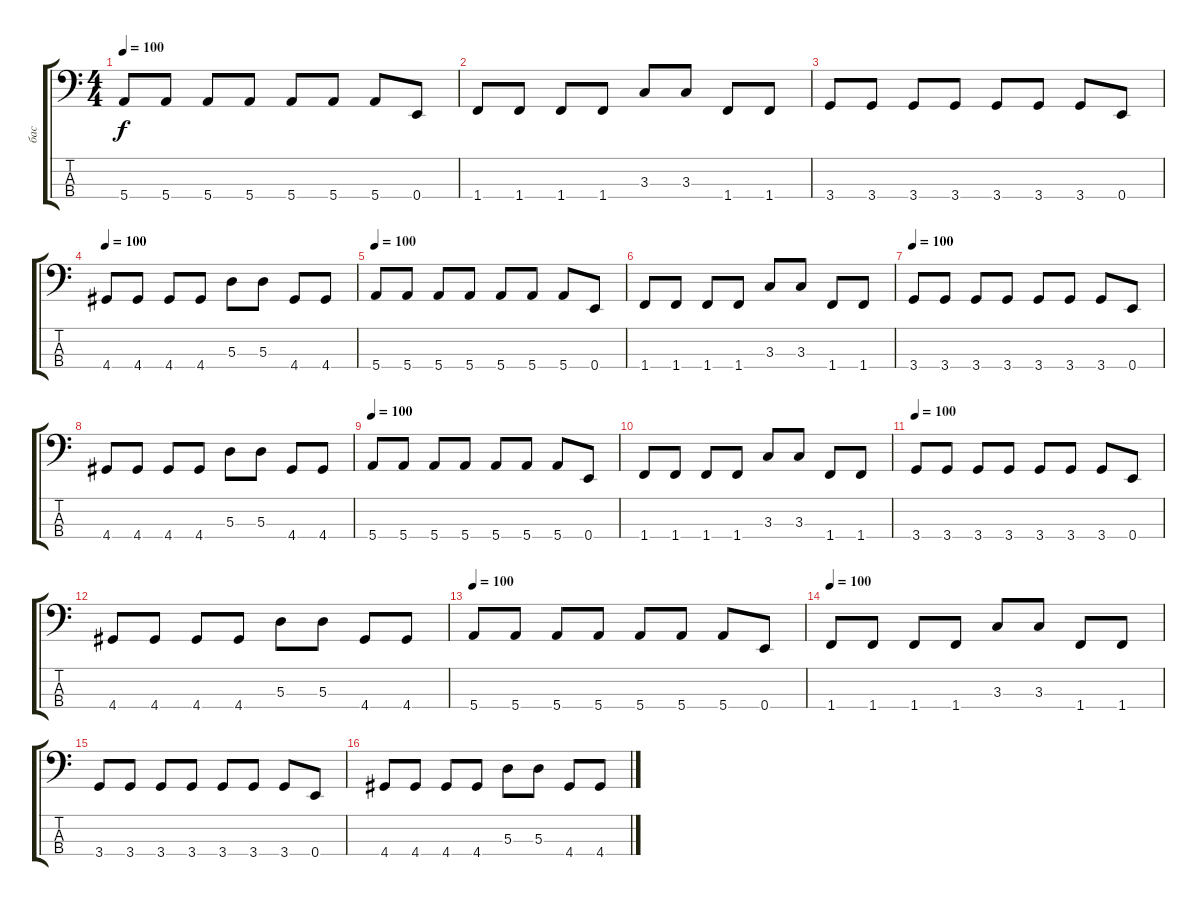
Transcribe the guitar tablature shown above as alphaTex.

\track ("бас" "бас") {instrument electricbassfinger}
\staff {score tabs}
\tuning (G2 D2 A1 E1) {hide}
\ts (4 4)
\tempo 100
\clef f4
\ks c
5.4.8{dy f} 5.4.8 5.4.8 5.4.8 5.4.8 5.4.8 5.4.8 0.4.8 |
1.4.8 1.4.8 1.4.8 1.4.8 3.3.8 3.3.8 1.4.8 1.4.8 |
3.4.8 3.4.8 3.4.8 3.4.8 3.4.8 3.4.8 3.4.8 0.4.8 |
\tempo 100
4.4.8 4.4.8 4.4.8 4.4.8 5.3.8 5.3.8 4.4.8 4.4.8 |
\tempo 100
5.4.8 5.4.8 5.4.8 5.4.8 5.4.8 5.4.8 5.4.8 0.4.8 |
1.4.8 1.4.8 1.4.8 1.4.8 3.3.8 3.3.8 1.4.8 1.4.8 |
\tempo 100
3.4.8 3.4.8 3.4.8 3.4.8 3.4.8 3.4.8 3.4.8 0.4.8 |
4.4.8 4.4.8 4.4.8 4.4.8 5.3.8 5.3.8 4.4.8 4.4.8 |
\tempo 100
5.4.8 5.4.8 5.4.8 5.4.8 5.4.8 5.4.8 5.4.8 0.4.8 |
1.4.8 1.4.8 1.4.8 1.4.8 3.3.8 3.3.8 1.4.8 1.4.8 |
\tempo 100
3.4.8 3.4.8 3.4.8 3.4.8 3.4.8 3.4.8 3.4.8 0.4.8 |
4.4.8 4.4.8 4.4.8 4.4.8 5.3.8 5.3.8 4.4.8 4.4.8 |
\tempo 100
5.4.8 5.4.8 5.4.8 5.4.8 5.4.8 5.4.8 5.4.8 0.4.8 |
\tempo 100
1.4.8 1.4.8 1.4.8 1.4.8 3.3.8 3.3.8 1.4.8 1.4.8 |
3.4.8 3.4.8 3.4.8 3.4.8 3.4.8 3.4.8 3.4.8 0.4.8 |
4.4.8 4.4.8 4.4.8 4.4.8 5.3.8 5.3.8 4.4.8 4.4.8
